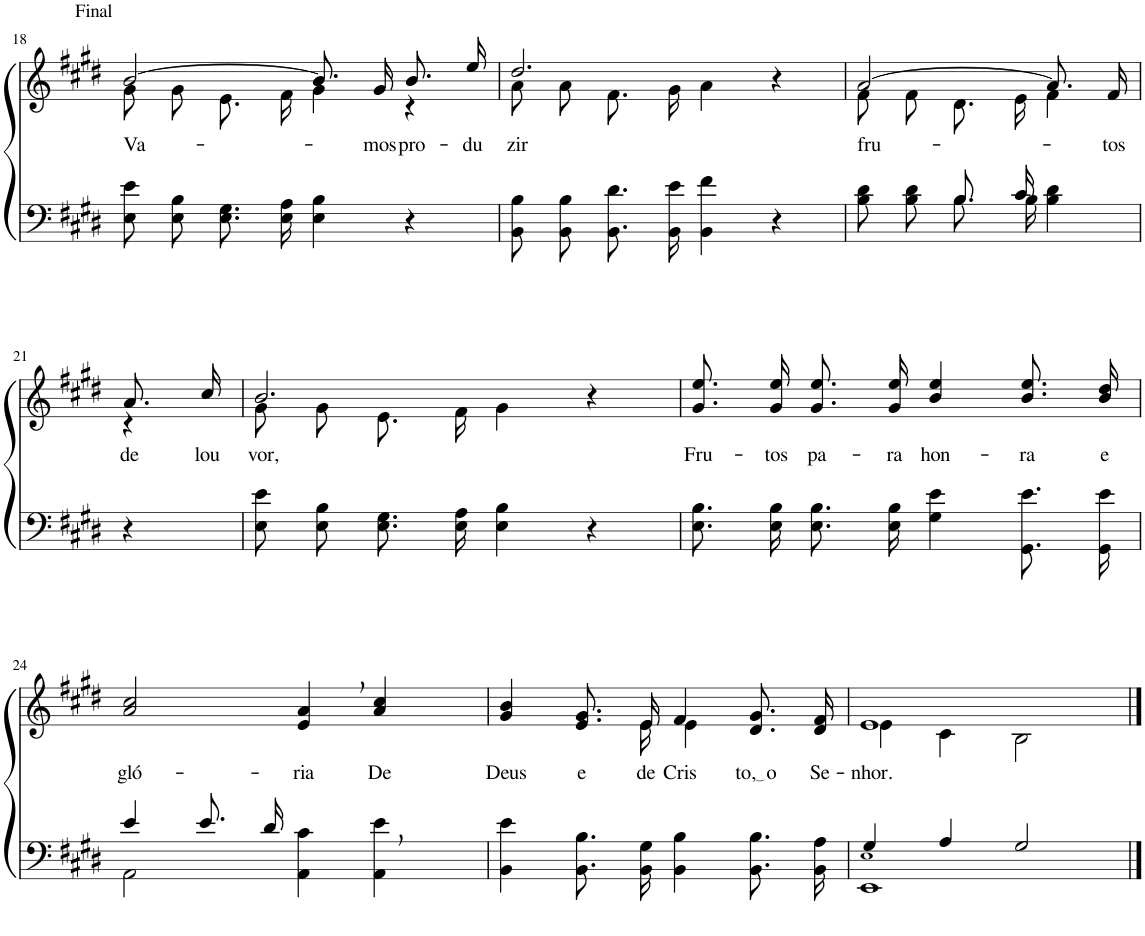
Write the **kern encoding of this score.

**kern	**kern	**text
*part2	*part1	*part1
*staff2	*staff1	*staff1
*I"Parte III e IV	*I"Parte I e II	*
!!LO:PB:g=z
*clefF4	*clefG2	*
*Trd1c2	*Trd1c2	*
*k[f#c#g#d#]	*k[f#c#g#d#]	*
*M4/4	*M4/4	*
=18	=18	=18
*	*^	*
!	!LO:TX:a:t=Final	!	!
!	!	!	!LO:LY:b
8E\ 8e\L	[2b/	8g#\L	Va-
8E\ 8B\J	.	8g#\J	.
8.E\ 8.G#\L	.	8.e\L	.
16E\ 16A\Jk	.	16f#\Jk	.
4E\ 4B\	8.b/L]	4g#\	.
!	!	!	!LO:LY:b
.	16g#/Jk	.	-mos
!	!	!	!LO:LY:b
4r	8.b/L	4r	pro-
!	!	!	!LO:LY:b
.	16ee/Jk	.	-du-
=19	=19	=19	=19
!	!	!	!LO:LY:b
8BB\ 8B\L	2.dd#/	8a\L	-zir
8BB\ 8B\J	.	8a\J	.
8.BB\ 8.d#\L	.	8.f#\L	.
16BB\ 16e\Jk	.	16g#\Jk	.
4BB\ 4f#\	.	4a\	.
4r	4r	4ryy	.
=20	=20	=20	=20
*^	*	*	*
!	!	!	!	!LO:LY:b
8B\ 8d#\L	4ryy	[2a/	8f#\L	fru-
8B\ 8d#\J	.	.	8f#\J	.
8.B/L	8.B\L	.	8.d#\L	.
16c#/Jk	16B\Jk	.	16e\Jk	.
4B\ 4d#\	4ryy	8.a/L]	4f#\	.
!	!	!	!	!LO:LY:b
.	.	16f#/Jk	.	-tos
*v	*v	*	*	*
!!LO:LB:g=z	!!
=21	=21	=21	=21
!	!	!	!LO:LY:b
4r	8.a/L	4r	de
!	!	!	!LO:LY:b
.	16cc#/Jk	.	lou-
=22	=22	=22	=22
!	!	!	!LO:LY:b
8E\ 8e\L	2.b/	8g#\L	-vor,
8E\ 8B\J	.	8g#\J	.
8.E\ 8.G#\L	.	8.e\L	.
16E\ 16A\Jk	.	16f#\Jk	.
4E\ 4B\	.	4g#\	.
4r	4r	4ryy	.
=23	=23	=23	=23
!	!	!	!LO:LY:b
*	*v	*v	*
8.E\ 8.B\L	8.g#\ 8.ee\L	Fru-
!	!	!LO:LY:b
16E\ 16B\Jk	16g#\ 16ee\Jk	-tos
!	!	!LO:LY:b
8.E\ 8.B\L	8.g#\ 8.ee\L	pa-
!	!	!LO:LY:b
16E\ 16B\Jk	16g#\ 16ee\Jk	-ra
!	!	!LO:LY:b
4G#\ 4e\	4b/ 4ee/	hon-
!	!	!LO:LY:b
8.GG#\ 8.e\L	8.b\ 8.ee\L	-ra
!	!	!LO:LY:b
16GG#\ 16e\Jk	16b\ 16dd#\Jk	e
!!LO:LB:g=z
=24	=24	=24
*^	*	*
!	!	!	!LO:LY:b
4e/	2AA\	2a/ 2cc#/	gló-
8.e/L	.	.	.
16d#/Jk	.	.	.
!	!	!	!LO:LY:b
2ryy	4AA\ 4c#\	4e/, 4a/,	-ria
!	!	!	!LO:LY:b
.	4AA\ 4e\	4a/ 4cc#/	De
=25	=25	=25	=25
!	!	!	!LO:LY:b
*v	*v	*^	*
4BB\ 4e\	4g#/ 4b/	4..ryy	Deus
!	!	!	!LO:LY:b
8.BB\ 8.B\L	8.e/ 8.g#/L	.	e
!	!	!	!LO:LY:b
16BB\ 16G#\Jk	16e/Jk	16e\	de
!	!	!	!LO:LY:b
4BB\ 4B\	4f#/	4e\	Cris-
!	!	!	!LO:LY:b
8.BB\ 8.B\L	8.d#/ 8.g#/L	4ryy	to, o
!	!	!	!LO:LY:b
16BB\ 16A\Jk	16d#/ 16f#/Jk	.	Se-
=26	=26	=26	=26
*^	*	*	*
!	!	!	!	!LO:LY:b
4G#/	1EE 1E!	1e	4e\	-nhor.
4A/	.	.	4c#\	.
2G#/	.	.	2B\	.
*v	*v	*	*	*
*	*v	*v	*
==	==	==
*-	*-	*-
